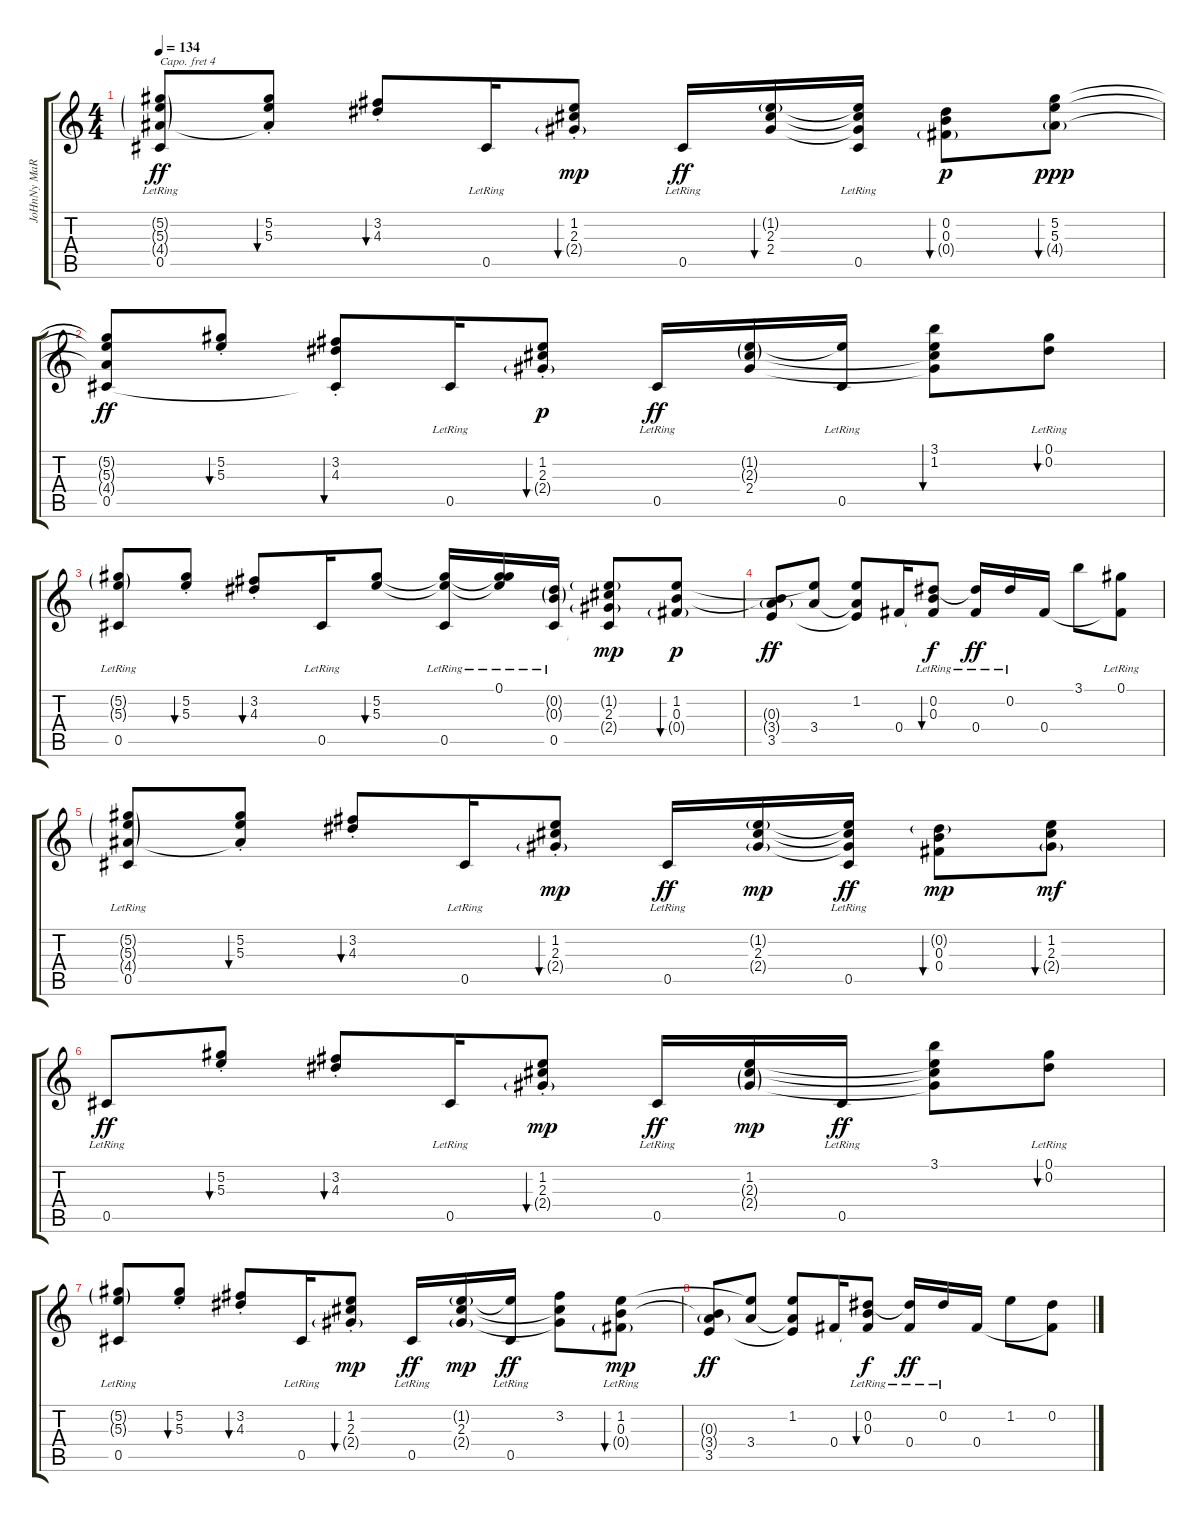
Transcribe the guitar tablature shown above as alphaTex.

\track ("JoHnNy MaRr" "JoHnNy MaR") {instrument electricguitarclean}
\staff {score tabs}
\capo 4
\tuning (E4 B3 G3 D3 A2 E2) {hide}
\ts (4 4)
\tempo 134
\clef g2
\ks c
(5.2{g} 5.3{g} 4.4{g} 0.5{lr}).8{dy ff} (5.2{st} 5.3{st} 4.4{t}).8{bu 30} (3.2{st} 4.3{st}).8{bu 30} 0.5{lr}.16 (1.2{st} 2.3{st} 2.4{g st}).8{bu 30 dy mp} 0.5{lr}.16{dy ff} (1.2{g} 2.3 2.4).16{bu 30} (1.2{t} 2.3{t} 2.4{t} 0.5{lr}).16 (0.2 0.3 0.4{g}).8{bu 30 dy p} (5.2 5.3 4.4{g}).8{bu 30 dy ppp} |
(5.2{t} 5.3{t} 4.4{t} 0.5).8{dy ff} (5.2{st} 5.3{st}).8{bu 30} (3.2{st} 4.3{st} 0.5{t}).8{bu 30} 0.5{lr}.16 (1.2{st} 2.3{st} 2.4{g st}).8{bu 30 dy p} 0.5{lr}.16{dy ff} (1.2{g} 2.3{g} 2.4).16 (1.2{t} 0.5{lr}).16 (3.1 1.2 2.3{t} 2.4{t}).8{bu 30} (0.1{lr} 0.2).8{bu 30} |
(5.2{g} 5.3{g} 0.5{lr}).8 (5.2{st} 5.3{st}).8{bu 30} (3.2{st} 4.3{st}).8{bu 30} 0.5{lr}.16 (5.2 5.3).8{bu 30} (5.2{t} 5.3{t} 0.5{lr}).16 (0.1{lr} 5.2{t} 5.3{t}).16 (0.2{g} 0.3{g} 0.5{lr}).16 (1.2{g} 2.3 2.4{g} 0.5{t}).8{dy mp} (1.2 0.3 0.4{g}).8{bu 30 dy p} |
(0.3{t} 3.4{g} 3.5).8{dy ff} (1.2{t} 3.4).8 (1.2 3.4{t} 3.5{t}).8 0.4.16 (0.2 0.3{lr} 0.4{t}).8{bu 30 dy f} (0.2{t} 0.4{lr}).16{dy ff} 0.2{lr}.16 0.4.16 3.1.8 (0.1{lr} 0.4{t}).8 |
(5.2{g} 5.3{g} 4.4{g} 0.5{lr}).8 (5.2{st} 5.3{st} 4.4{t}).8{bu 30} (3.2{st} 4.3{st}).8{bu 30} 0.5{lr}.16 (1.2{st} 2.3{st} 2.4{g st}).8{bu 30 dy mp} 0.5{lr}.16{dy ff} (1.2{g} 2.3 2.4{g}).16{dy mp} (1.2{t} 2.3{t} 2.4{t} 0.5{lr}).16{dy ff} (0.2{g} 0.3 0.4).8{bu 30 dy mp} (1.2 2.3 2.4{g}).8{bu 30 dy mf} |
0.5{lr}.8{dy ff} (5.2{st} 5.3{st}).8{bu 30} (3.2{st} 4.3{st}).8{bu 30} 0.5{lr}.16 (1.2{st} 2.3{st} 2.4{g st}).8{bu 30 dy mp} 0.5{lr}.16{dy ff} (1.2 2.3{g} 2.4{g}).16{dy mp} 0.5{lr}.16{dy ff} (3.1 1.2{t} 2.3{t} 2.4{t}).8 (0.1{lr} 0.2).8{bu 30} |
(5.2{g} 5.3{g} 0.5{lr}).8 (5.2{st} 5.3{st}).8{bu 30} (3.2{st} 4.3{st}).8{bu 30} 0.5{lr}.16 (1.2{st} 2.3{st} 2.4{g st}).8{bu 30 dy mp} 0.5{lr}.16{dy ff} (1.2{g} 2.3 2.4{g}).16{dy mp} (1.2{t} 0.5{lr}).16{dy ff} (3.2 2.3{t} 2.4{t}).8 (1.2 0.3{lr} 0.4{g}).8{bu 30 dy mp} |
(0.3{t} 3.4{g} 3.5).8{dy ff} (1.2{t} 3.4).8 (1.2 3.4{t} 3.5{t}).8 0.4.16 (0.2 0.3{lr} 0.4{t}).8{bu 30 dy f} (0.2{t} 0.4{lr}).16{dy ff} 0.2{lr}.16 0.4.16 1.2.8 (0.2 0.4{t}).8
